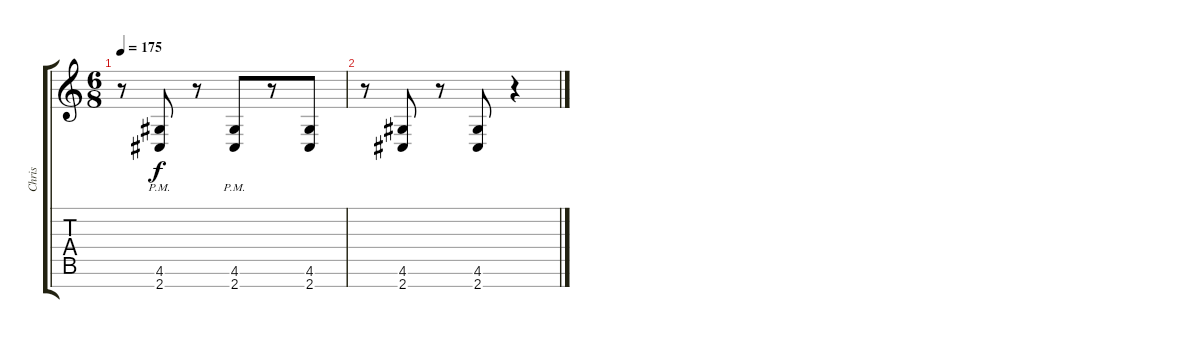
\track ("Chris" "Chris") {instrument overdrivenguitar}
\staff {score tabs}
\tuning (E4 B3 G3 D3 A2 E2 B1) {hide}
\ts (6 8)
\tempo 175
\clef g2
\ks c
r.8{dy f} (4.6{pm} 2.7).8 r.8 (4.6{pm} 2.7).8 r.8 (4.6 2.7).8 |
r.8 (4.6 2.7).8 r.8 (4.6 2.7).8 r.4
